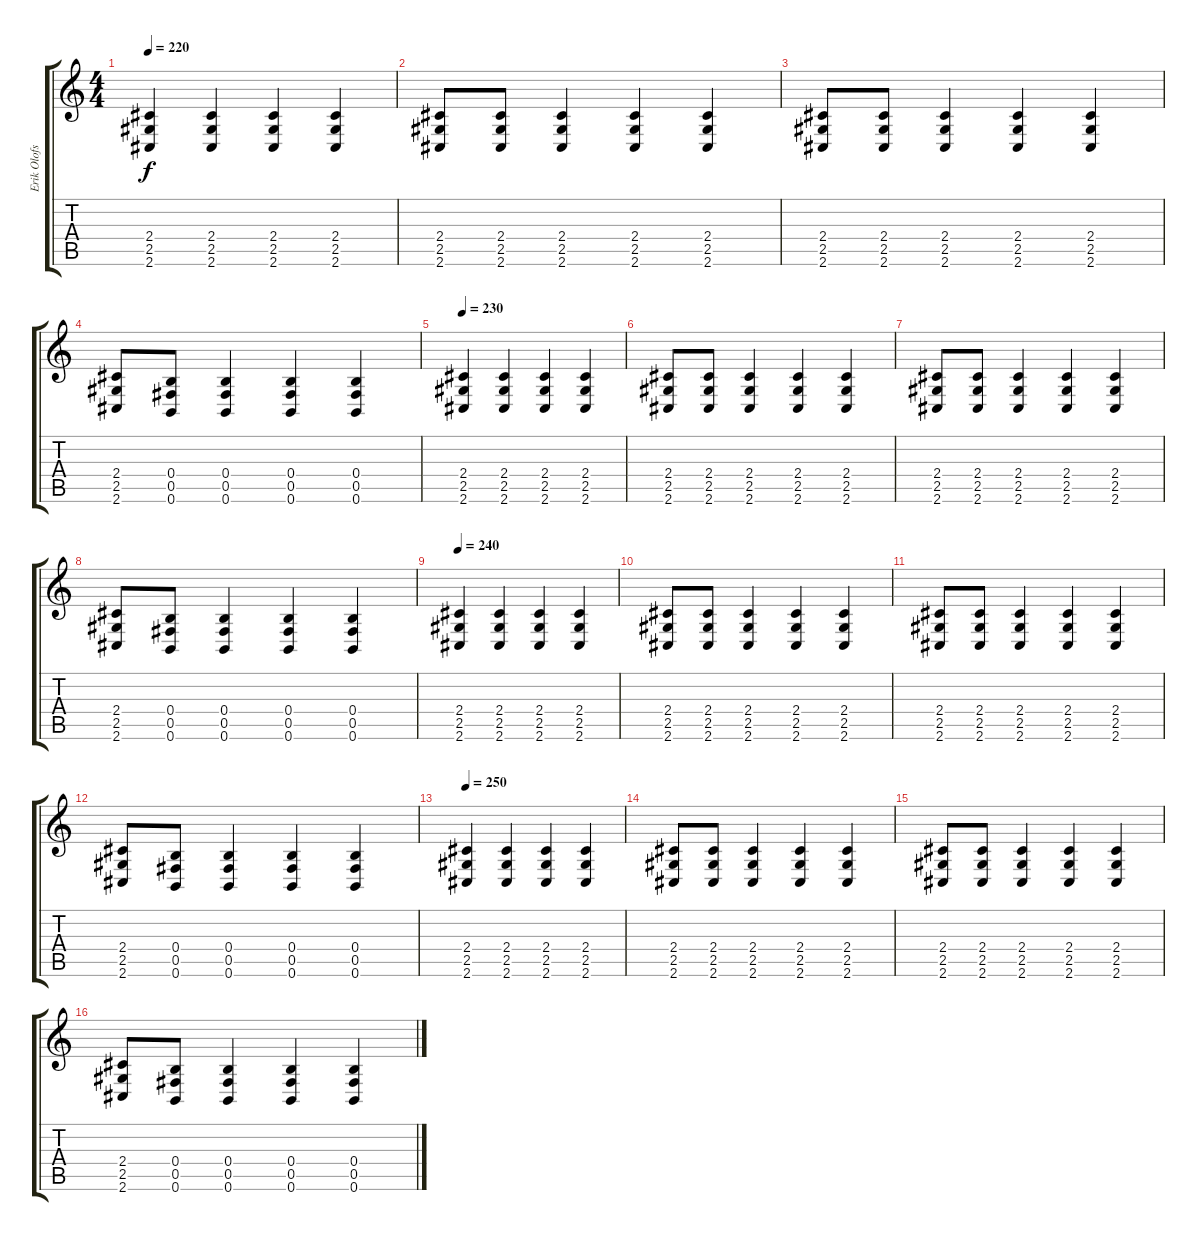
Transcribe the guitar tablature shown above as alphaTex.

\track ("Erik Olofsson (Extra)" "Erik Olofs") {instrument overdrivenguitar}
\staff {score tabs}
\tuning (Db4 Ab3 E3 B2 Gb2 B1) {hide}
\ts (4 4)
\tempo 220
\clef g2
\ks c
(2.4 2.5 2.6).4{dy f} (2.4 2.5 2.6).4 (2.4 2.5 2.6).4 (2.4 2.5 2.6).4 |
(2.4 2.5 2.6).8 (2.4 2.5 2.6).8 (2.4 2.5 2.6).4 (2.4 2.5 2.6).4 (2.4 2.5 2.6).4 |
(2.4 2.5 2.6).8 (2.4 2.5 2.6).8 (2.4 2.5 2.6).4 (2.4 2.5 2.6).4 (2.4 2.5 2.6).4 |
(2.4 2.5 2.6).8 (0.4 0.5 0.6).8 (0.4 0.5 0.6).4 (0.4 0.5 0.6).4 (0.4 0.5 0.6).4 |
\tempo 230
(2.4 2.5 2.6).4 (2.4 2.5 2.6).4 (2.4 2.5 2.6).4 (2.4 2.5 2.6).4 |
(2.4 2.5 2.6).8 (2.4 2.5 2.6).8 (2.4 2.5 2.6).4 (2.4 2.5 2.6).4 (2.4 2.5 2.6).4 |
(2.4 2.5 2.6).8 (2.4 2.5 2.6).8 (2.4 2.5 2.6).4 (2.4 2.5 2.6).4 (2.4 2.5 2.6).4 |
(2.4 2.5 2.6).8 (0.4 0.5 0.6).8 (0.4 0.5 0.6).4 (0.4 0.5 0.6).4 (0.4 0.5 0.6).4 |
\tempo 240
(2.4 2.5 2.6).4 (2.4 2.5 2.6).4 (2.4 2.5 2.6).4 (2.4 2.5 2.6).4 |
(2.4 2.5 2.6).8 (2.4 2.5 2.6).8 (2.4 2.5 2.6).4 (2.4 2.5 2.6).4 (2.4 2.5 2.6).4 |
(2.4 2.5 2.6).8 (2.4 2.5 2.6).8 (2.4 2.5 2.6).4 (2.4 2.5 2.6).4 (2.4 2.5 2.6).4 |
(2.4 2.5 2.6).8 (0.4 0.5 0.6).8 (0.4 0.5 0.6).4 (0.4 0.5 0.6).4 (0.4 0.5 0.6).4 |
\tempo 250
(2.4 2.5 2.6).4 (2.4 2.5 2.6).4 (2.4 2.5 2.6).4 (2.4 2.5 2.6).4 |
(2.4 2.5 2.6).8 (2.4 2.5 2.6).8 (2.4 2.5 2.6).4 (2.4 2.5 2.6).4 (2.4 2.5 2.6).4 |
(2.4 2.5 2.6).8 (2.4 2.5 2.6).8 (2.4 2.5 2.6).4 (2.4 2.5 2.6).4 (2.4 2.5 2.6).4 |
(2.4 2.5 2.6).8 (0.4 0.5 0.6).8 (0.4 0.5 0.6).4 (0.4 0.5 0.6).4 (0.4 0.5 0.6).4
